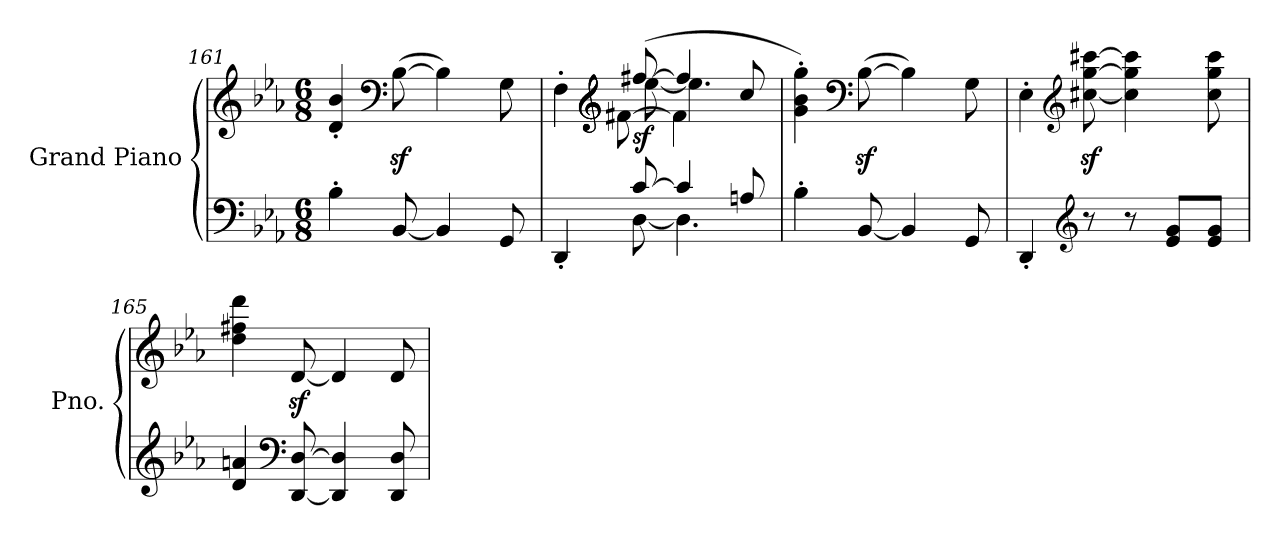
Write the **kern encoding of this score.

**kern	**kern	**dynam
*part1	*part1	*part1
*staff2	*staff1	*staff1/2
*I"Grand Piano	*	*
*I'Pno.	*	*
*clefF4	*clefG2	*
*k[b-e-a-]	*k[b-e-a-]	*
*M6/8	*M6/8	*
=161	=161	=161
4B-'\	4d/' 4b-/'	.
*	*clefF4	*
[8BB-/	([8B-z<\	.
4BB-/]	4B-\])	.
8GG/	8G\	.
=162	=162	=162
*^	*^	*
*	*	*	*^	*
4DD'/	4ryy	4F'\	4ryy	4ryy	.
*	*	*clefG2	*	*	*
!	!	!	!	!	!LO:DY:b
[8c/	[8D\	([8ff#X/	[8ee-\	[8f#X\	sf
4c/]	4.D\]	4ff#/]	4.ee-\]	4f#\]	.
8An/	.	8cc/	.	8ryy	.
*v	*v	*	*	*	*
*	*v	*v	*v	*
!!LO:LB:g=z
=163	=163	=163
4B-'\	4g\' 4b-\' 4gg\')	.
*	*clefF4	*
[8BB-/	([8B-z<\	.
4BB-/]	4B-\])	.
8GG/	8G\	.
=164	=164	=164
4DD'/	4E-'\	.
*clefG2	*clefG2	*
8r	[8cc#X\z< [8gg\z< [8ccc#X\z<	.
8r	4cc#\] 4gg\] 4ccc#\]	.
8e-/ 8g/L	.	.
8e-/ 8g/J	8cc#\ 8gg\ 8ccc#\	.
=165	=165	=165
4d/ 4an/	4dd\ 4ff#X\ 4ddd\	.
*clefF4	*	*
[8DD/ [8D/	[8dz</	.
4DD/] 4D/]	4d/]	.
8DD/ 8D/	8d/	.
=	=	=
*-	*-	*-
